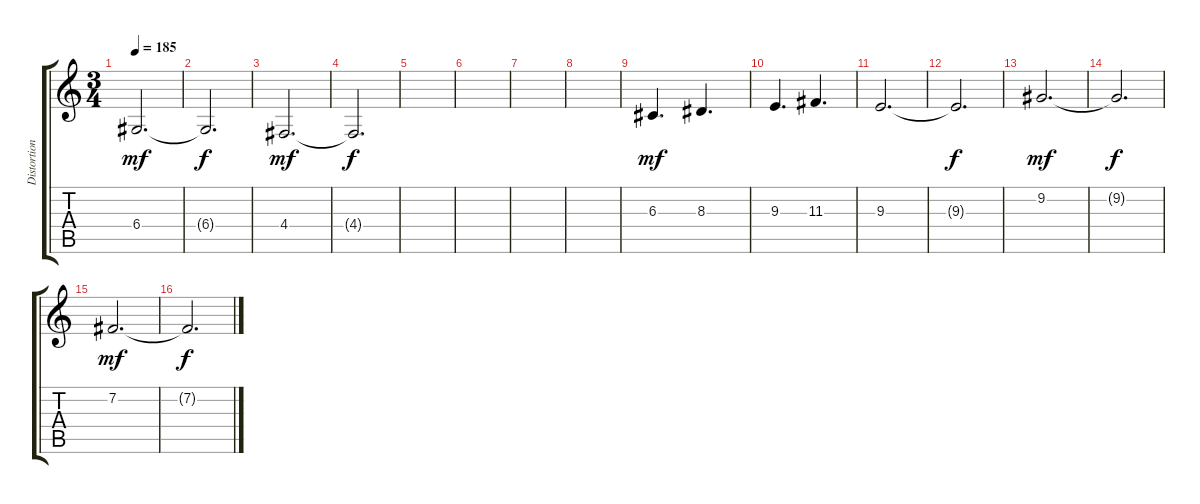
\track ("Distortion Guitar" "Distortion") {instrument lead2sawtooth}
\staff {score tabs}
\tuning (E4 B3 G3 D3 A2 E2) {hide}
\ts (3 4)
\tempo 185
\clef g2
\ks c
6.4.2{d dy mf} |
6.4{t}.2{d dy f} |
4.4.2{d dy mf} |
4.4{t}.2{d dy f} |
|
|
|
|
6.3.4{d dy mf} 8.3.4{d} |
9.3.4{d} 11.3.4{d} |
9.3.2{d} |
9.3{t}.2{d dy f} |
9.2.2{d dy mf} |
9.2{t}.2{d dy f} |
7.2.2{d dy mf} |
7.2{t}.2{d dy f}
